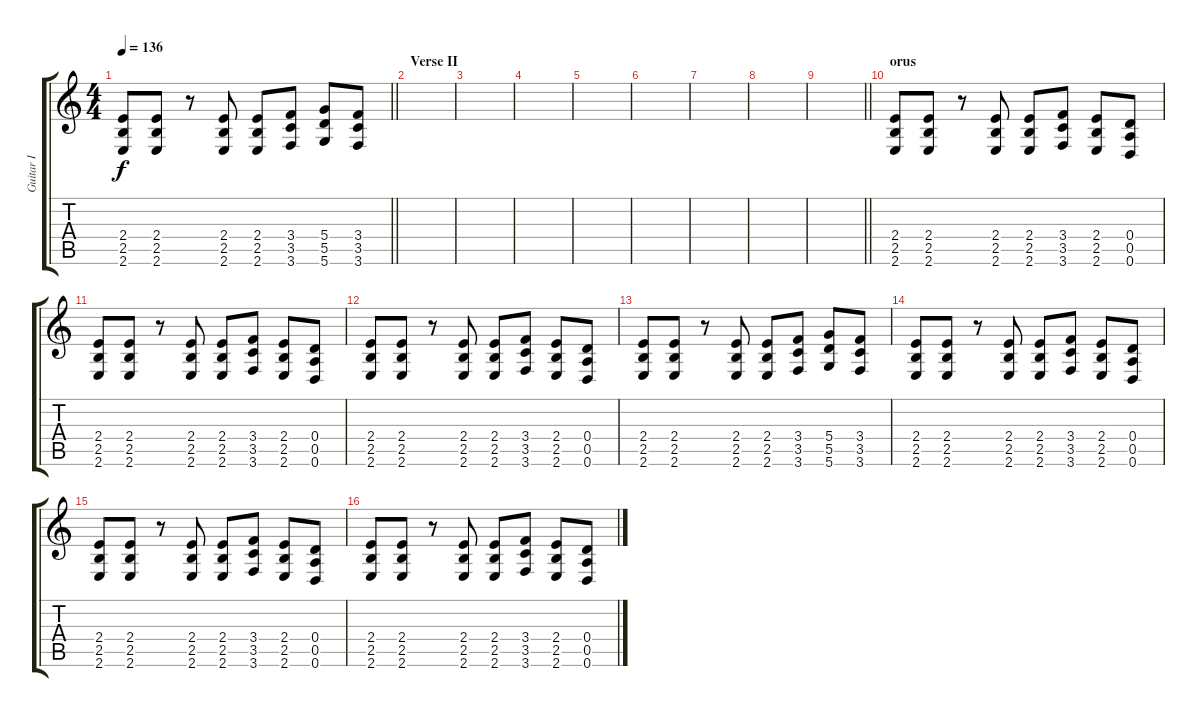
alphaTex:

\track ("Guitar I" "Guitar I") {instrument distortionguitar}
\staff {score tabs}
\tuning (E4 B3 G3 D3 A2 D2) {hide}
\ts (4 4)
\tempo 136
\clef g2
\barLineRight lightlight
\ks c
(2.4 2.5 2.6).8{dy f} (2.4 2.5 2.6).8 r.8 (2.4 2.5 2.6).8 (2.4 2.5 2.6).8 (3.4 3.5 3.6).8 (5.4 5.5 5.6).8 (3.4 3.5 3.6).8 |
\section ("" "Verse II")
|
|
|
|
|
|
|
\barLineRight lightlight
|
\section ("" "orus")
(2.4 2.5 2.6).8 (2.4 2.5 2.6).8 r.8 (2.4 2.5 2.6).8 (2.4 2.5 2.6).8 (3.4 3.5 3.6).8 (2.4 2.5 2.6).8 (0.4 0.5 0.6).8 |
(2.4 2.5 2.6).8 (2.4 2.5 2.6).8 r.8 (2.4 2.5 2.6).8 (2.4 2.5 2.6).8 (3.4 3.5 3.6).8 (2.4 2.5 2.6).8 (0.4 0.5 0.6).8 |
(2.4 2.5 2.6).8 (2.4 2.5 2.6).8 r.8 (2.4 2.5 2.6).8 (2.4 2.5 2.6).8 (3.4 3.5 3.6).8 (2.4 2.5 2.6).8 (0.4 0.5 0.6).8 |
(2.4 2.5 2.6).8 (2.4 2.5 2.6).8 r.8 (2.4 2.5 2.6).8 (2.4 2.5 2.6).8 (3.4 3.5 3.6).8 (5.4 5.5 5.6).8 (3.4 3.5 3.6).8 |
(2.4 2.5 2.6).8 (2.4 2.5 2.6).8 r.8 (2.4 2.5 2.6).8 (2.4 2.5 2.6).8 (3.4 3.5 3.6).8 (2.4 2.5 2.6).8 (0.4 0.5 0.6).8 |
(2.4 2.5 2.6).8 (2.4 2.5 2.6).8 r.8 (2.4 2.5 2.6).8 (2.4 2.5 2.6).8 (3.4 3.5 3.6).8 (2.4 2.5 2.6).8 (0.4 0.5 0.6).8 |
(2.4 2.5 2.6).8 (2.4 2.5 2.6).8 r.8 (2.4 2.5 2.6).8 (2.4 2.5 2.6).8 (3.4 3.5 3.6).8 (2.4 2.5 2.6).8 (0.4 0.5 0.6).8
